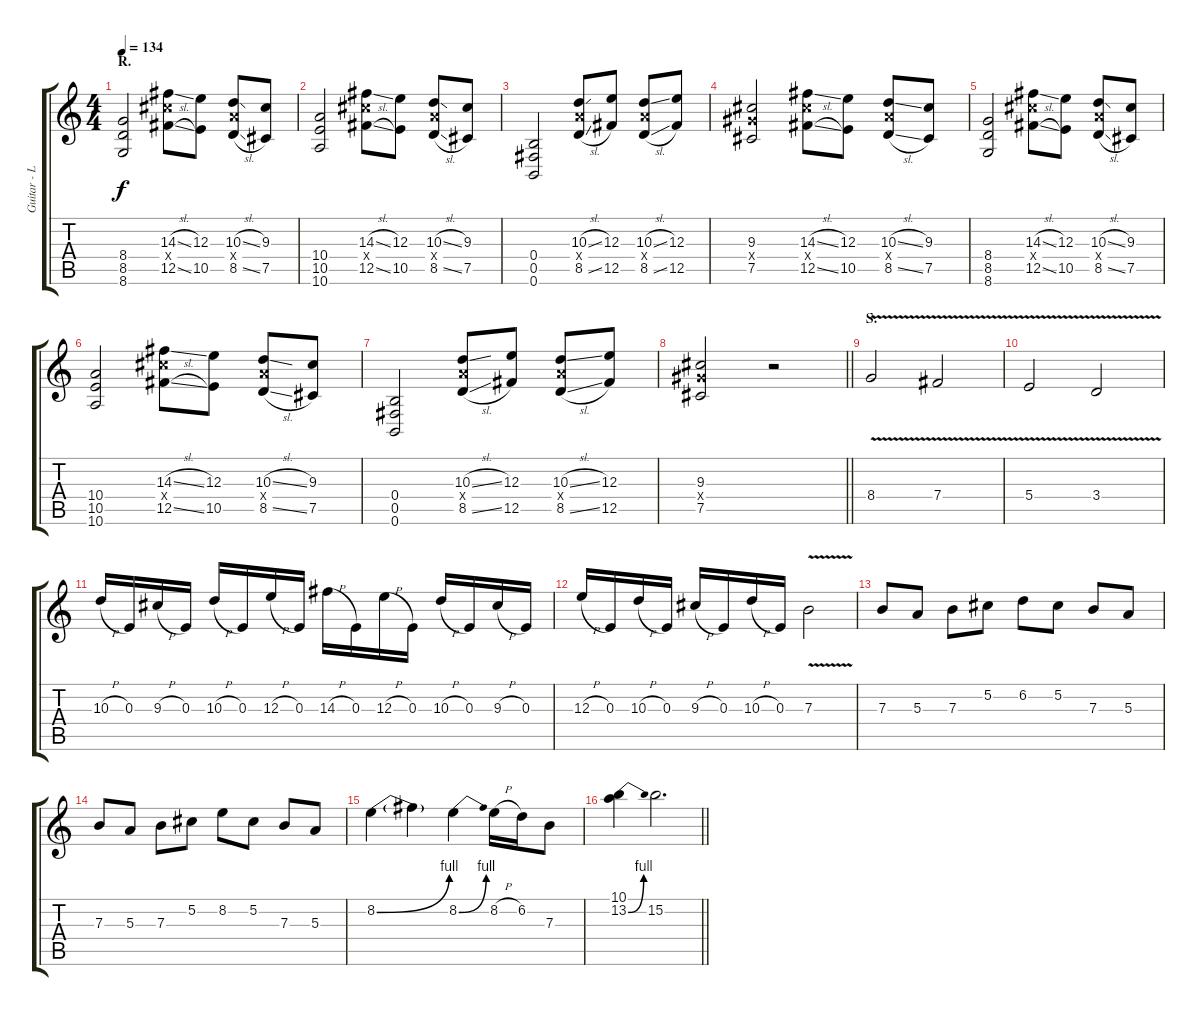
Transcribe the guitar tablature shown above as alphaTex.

\track ("Guitar - Left" "Guitar - L") {instrument distortionguitar}
\staff {score tabs}
\tuning (Db4 Ab3 E3 B2 Gb2 B1) {hide}
\ts (4 4)
\section ("" "R.")
\tempo 134
\clef g2
\ks c
(8.4 8.5 8.6).2{dy f} (14.3{sl} 14.4{x} 12.5{sl}).8 (12.3 10.5).8 (10.3{sl} 10.4{x} 8.5{sl}).8 (9.3 7.5).8 |
(10.4 10.5 10.6).2 (14.3{sl} 14.4{x} 12.5{sl}).8 (12.3 10.5).8 (10.3{sl} 10.4{x} 8.5{sl}).8 (9.3 7.5).8 |
(0.4 0.5 0.6).2 (10.3{sl} 10.4{x} 8.5{sl}).8 (12.3 12.5).8 (10.3{sl} 10.4{x} 8.5{sl}).8 (12.3 12.5).8 |
(9.3 9.4{x} 7.5).2 (14.3{sl} 14.4{x} 12.5{sl}).8 (12.3 10.5).8 (10.3{sl} 10.4{x} 8.5{sl}).8 (9.3 7.5).8 |
(8.4 8.5 8.6).2 (14.3{sl} 14.4{x} 12.5{sl}).8 (12.3 10.5).8 (10.3{sl} 10.4{x} 8.5{sl}).8 (9.3 7.5).8 |
(10.4 10.5 10.6).2 (14.3{sl} 14.4{x} 12.5{sl}).8 (12.3 10.5).8 (10.3{sl} 10.4{x} 8.5{sl}).8 (9.3 7.5).8 |
(0.4 0.5 0.6).2 (10.3{sl} 10.4{x} 8.5{sl}).8 (12.3 12.5).8 (10.3{sl} 10.4{x} 8.5{sl}).8 (12.3 12.5).8 |
\barLineRight lightlight
(9.3 9.4{x} 7.5).2 r.2 |
\section ("" "S.")
8.4{v}.2 7.4{v}.2 |
5.4{v}.2 3.4{v}.2 |
10.3{h}.16 0.3.16 9.3{h}.16 0.3.16 10.3{h}.16 0.3.16 12.3{h}.16 0.3.16 14.3{h}.16 0.3.16 12.3{h}.16 0.3.16 10.3{h}.16 0.3.16 9.3{h}.16 0.3.16 |
12.3{h}.16 0.3.16 10.3{h}.16 0.3.16 9.3{h}.16 0.3.16 10.3{h}.16 0.3.16 7.3{v}.2 |
7.3.8 5.3.8 7.3.8 5.2.8 6.2.8 5.2.8 7.3.8 5.3.8 |
7.3.8 5.3.8 7.3.8 5.2.8 8.2.8 5.2.8 7.3.8 5.3.8 |
8.2{be (bend 0 0 60 4)}.4 8.2{t}.4 8.2{be (bend 0 0 60 4)}.4 8.2{h}.16 6.2.16 7.3.8 |
\barLineRight lightlight
(10.1 13.2{be (bend 0 0 60 4)}).4 15.2.2{d}
